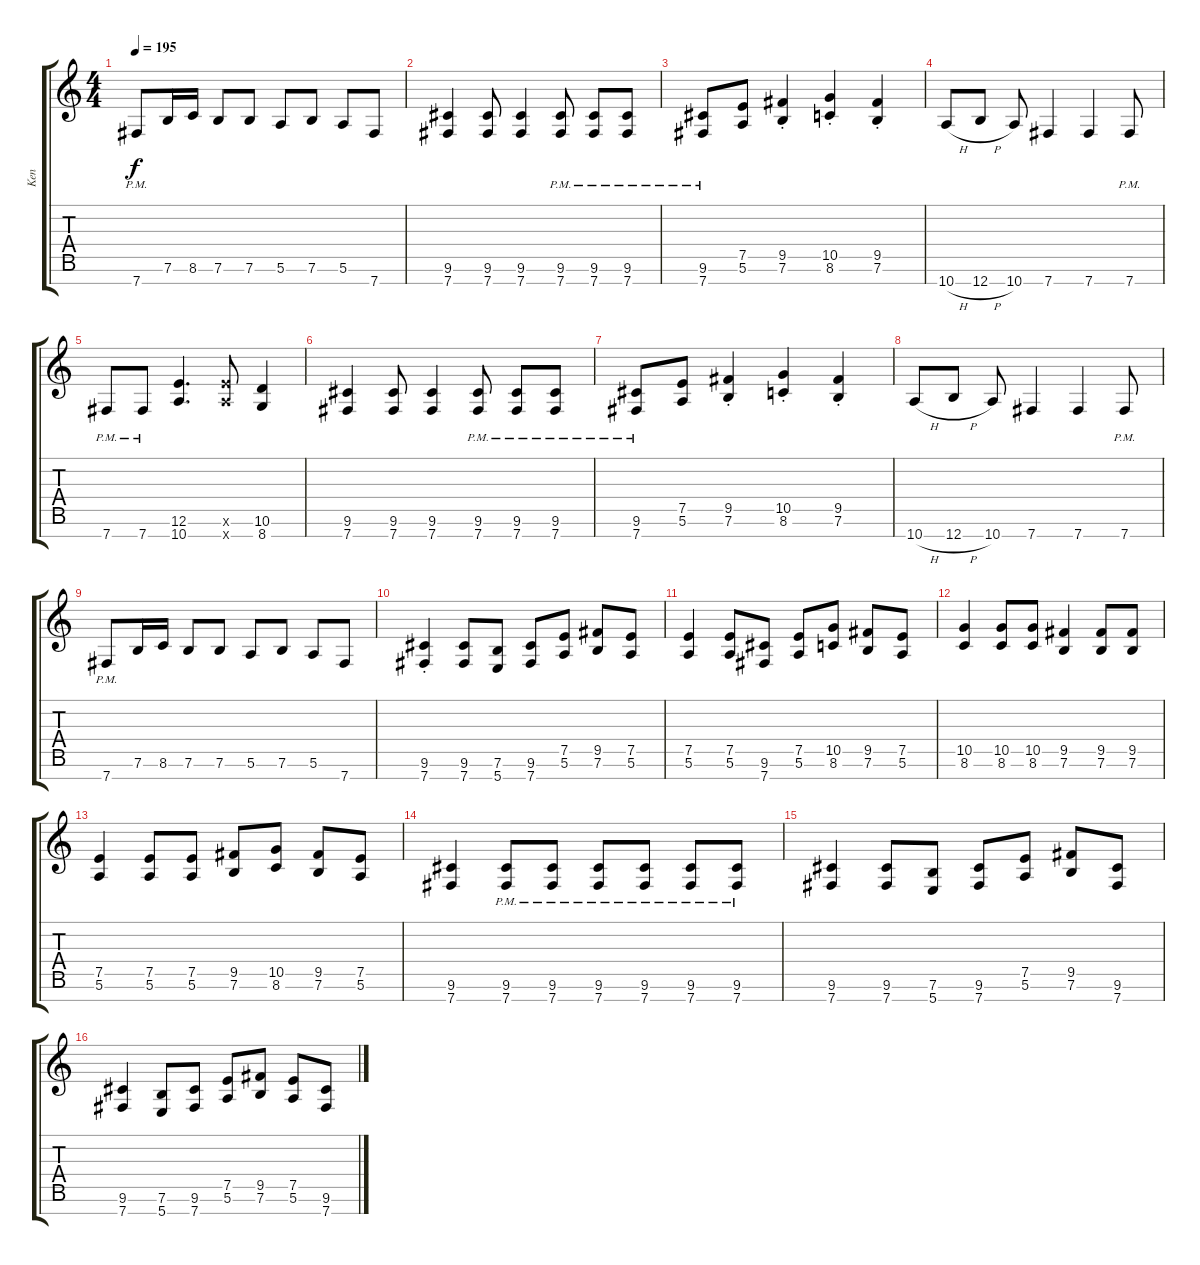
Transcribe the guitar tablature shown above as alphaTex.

\track ("Ken" "Ken") {instrument distortionguitar}
\staff {score tabs}
\tuning (E4 B3 G3 D3 A2 E2 B1) {hide}
\ts (4 4)
\tempo 195
\clef g2
\ks c
7.7{pm}.8{dy f} 7.6.16 8.6.16 7.6.8 7.6.8 5.6.8 7.6.8 5.6.8 7.7.8 |
(9.6 7.7).4 (9.6 7.7).8 (9.6 7.7).4 (9.6{pm} 7.7{pm}).8 (9.6{pm} 7.7{pm}).8 (9.6{pm} 7.7{pm}).8 |
(9.6{pm} 7.7{pm}).8 (7.5 5.6).8 (9.5{st} 7.6{st}).4 (10.5{st} 8.6{st}).4 (9.5{st} 7.6{st}).4 |
10.7{h}.8 12.7{h}.8 10.7.8 7.7.4 7.7.4 7.7{pm}.8 |
7.7{pm}.8 7.7{pm}.8 (12.6 10.7).4{d} (12.6{x} 10.7{x}).8 (10.6 8.7).4 |
(9.6 7.7).4 (9.6 7.7).8 (9.6 7.7).4 (9.6{pm} 7.7{pm}).8 (9.6{pm} 7.7{pm}).8 (9.6{pm} 7.7{pm}).8 |
(9.6{pm} 7.7{pm}).8 (7.5 5.6).8 (9.5{st} 7.6{st}).4 (10.5{st} 8.6{st}).4 (9.5{st} 7.6{st}).4 |
10.7{h}.8 12.7{h}.8 10.7.8 7.7.4 7.7.4 7.7{pm}.8 |
7.7{pm}.8 7.6.16 8.6.16 7.6.8 7.6.8 5.6.8 7.6.8 5.6.8 7.7.8 |
(9.6 7.7{st}).4 (9.6 7.7).8 (7.6 5.7).8 (9.6 7.7).8 (7.5 5.6).8 (9.5 7.6).8 (7.5 5.6).8 |
(7.5 5.6).4 (7.5 5.6).8 (9.6 7.7).8 (7.5 5.6).8 (10.5 8.6).8 (9.5 7.6).8 (7.5 5.6).8 |
(10.5 8.6).4 (10.5 8.6).8 (10.5 8.6).8 (9.5 7.6).4 (9.5 7.6).8 (9.5 7.6).8 |
(7.5 5.6).4 (7.5 5.6).8 (7.5 5.6).8 (9.5 7.6).8 (10.5 8.6).8 (9.5 7.6).8 (7.5 5.6).8 |
(9.6 7.7).4 (9.6{pm} 7.7{pm}).8 (9.6{pm} 7.7{pm}).8 (9.6{pm} 7.7{pm}).8 (9.6{pm} 7.7{pm}).8 (9.6{pm} 7.7{pm}).8 (9.6{pm} 7.7{pm}).8 |
(9.6 7.7).4 (9.6 7.7).8 (7.6 5.7).8 (9.6 7.7).8 (7.5 5.6).8 (9.5 7.6).8 (9.6 7.7).8 |
(9.6 7.7).4 (7.6 5.7).8 (9.6 7.7).8 (7.5 5.6).8 (9.5 7.6).8 (7.5 5.6).8 (9.6 7.7).8
